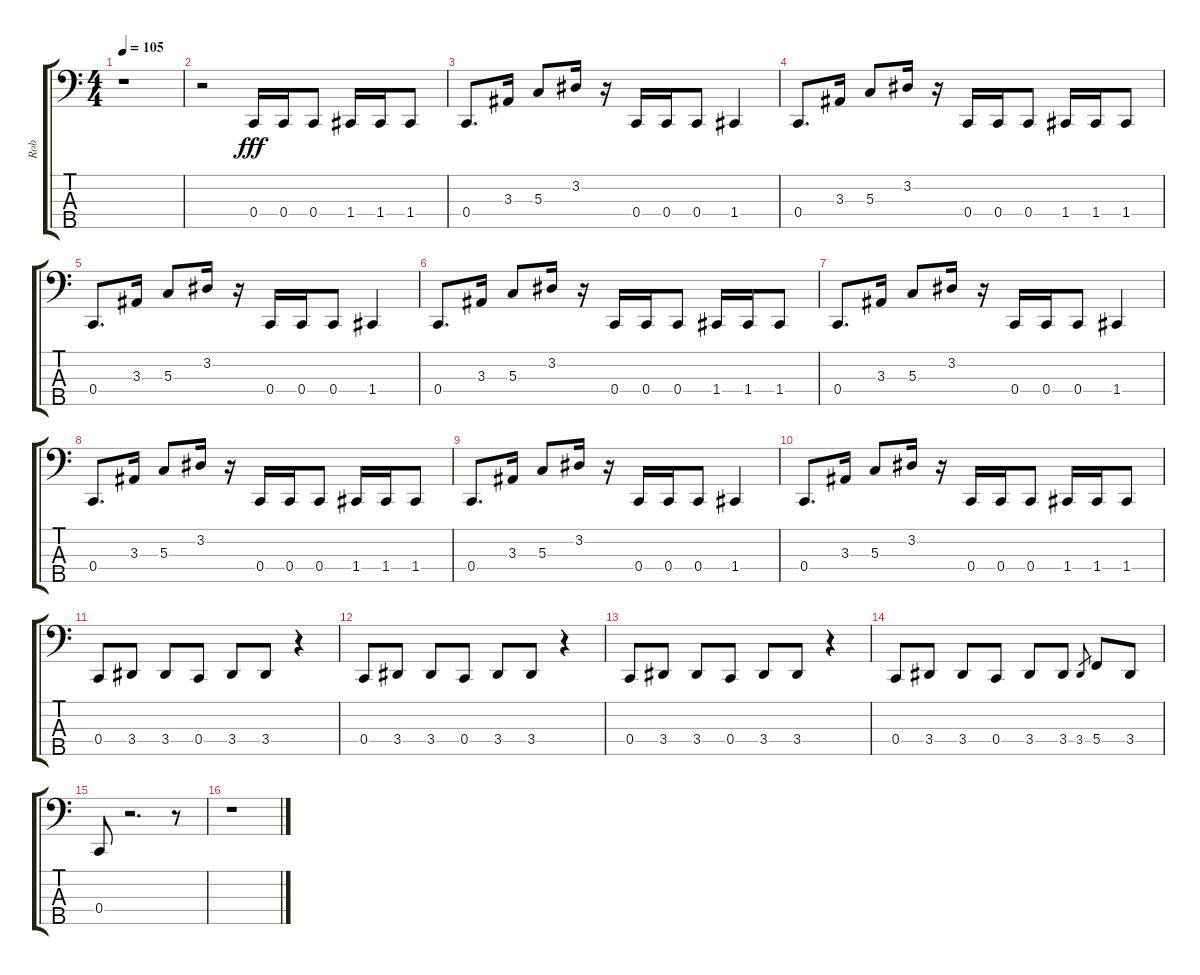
\track ("Rob" "Rob") {instrument electricbassfinger}
\staff {score tabs}
\tuning (F2 C2 G1 C1 G0) {hide}
\ts (4 4)
\tempo 105
\clef f4
\ks c
r.1{dy fff} |
r.2 0.4.16 0.4.16 0.4.8 1.4.16 1.4.16 1.4.8 |
0.4.8{d} 3.3.16 5.3.8 3.2.16 r.16 0.4.16 0.4.16 0.4.8 1.4.4 |
0.4.8{d} 3.3.16 5.3.8 3.2.16 r.16 0.4.16 0.4.16 0.4.8 1.4.16 1.4.16 1.4.8 |
0.4.8{d} 3.3.16 5.3.8 3.2.16 r.16 0.4.16 0.4.16 0.4.8 1.4.4 |
0.4.8{d} 3.3.16 5.3.8 3.2.16 r.16 0.4.16 0.4.16 0.4.8 1.4.16 1.4.16 1.4.8 |
0.4.8{d} 3.3.16 5.3.8 3.2.16 r.16 0.4.16 0.4.16 0.4.8 1.4.4 |
0.4.8{d} 3.3.16 5.3.8 3.2.16 r.16 0.4.16 0.4.16 0.4.8 1.4.16 1.4.16 1.4.8 |
0.4.8{d} 3.3.16 5.3.8 3.2.16 r.16 0.4.16 0.4.16 0.4.8 1.4.4 |
0.4.8{d} 3.3.16 5.3.8 3.2.16 r.16 0.4.16 0.4.16 0.4.8 1.4.16 1.4.16 1.4.8 |
0.4.8 3.4.8 3.4.8 0.4.8 3.4.8 3.4.8 r.4 |
0.4.8 3.4.8 3.4.8 0.4.8 3.4.8 3.4.8 r.4 |
0.4.8 3.4.8 3.4.8 0.4.8 3.4.8 3.4.8 r.4 |
0.4.8 3.4.8 3.4.8 0.4.8 3.4.8 3.4.8 3.4.8{gr} 5.4.8 3.4.8 |
0.4.8 r.2{d} r.8 |
r.1
